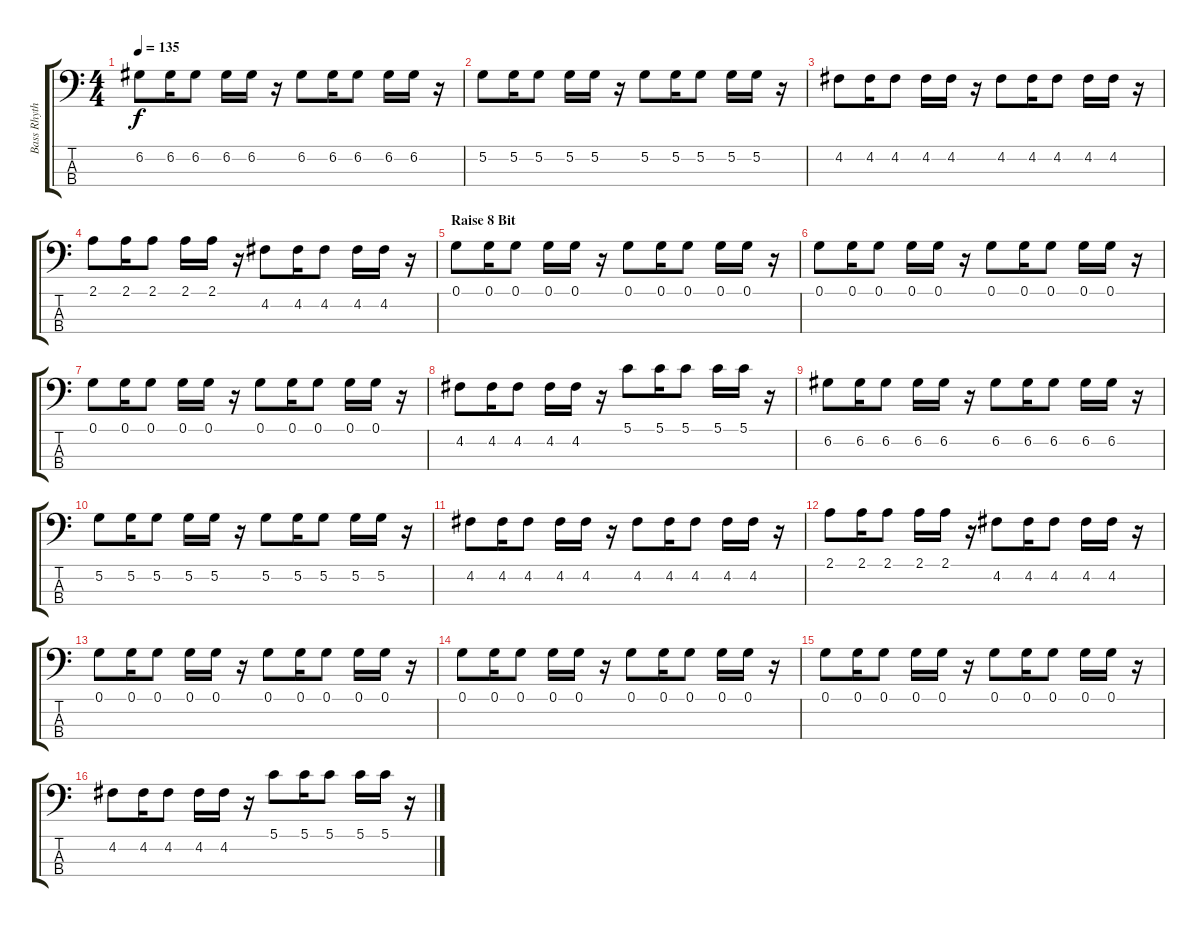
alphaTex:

\track ("Bass Rhythm High" "Bass Rhyth") {instrument synthbass1}
\staff {score tabs}
\tuning (G2 D2 A1 E1) {hide}
\ts (4 4)
\tempo 135
\clef f4
\ks c
6.2.8{dy f} 6.2.16 6.2.8 6.2.16 6.2.16 r.16 6.2.8 6.2.16 6.2.8 6.2.16 6.2.16 r.16 |
5.2.8 5.2.16 5.2.8 5.2.16 5.2.16 r.16 5.2.8 5.2.16 5.2.8 5.2.16 5.2.16 r.16 |
4.2.8 4.2.16 4.2.8 4.2.16 4.2.16 r.16 4.2.8 4.2.16 4.2.8 4.2.16 4.2.16 r.16 |
2.1.8 2.1.16 2.1.8 2.1.16 2.1.16 r.16 4.2.8 4.2.16 4.2.8 4.2.16 4.2.16 r.16 |
\section ("" "Raise 8 Bit")
0.1.8 0.1.16 0.1.8 0.1.16 0.1.16 r.16 0.1.8 0.1.16 0.1.8 0.1.16 0.1.16 r.16 |
0.1.8 0.1.16 0.1.8 0.1.16 0.1.16 r.16 0.1.8 0.1.16 0.1.8 0.1.16 0.1.16 r.16 |
0.1.8 0.1.16 0.1.8 0.1.16 0.1.16 r.16 0.1.8 0.1.16 0.1.8 0.1.16 0.1.16 r.16 |
4.2.8 4.2.16 4.2.8 4.2.16 4.2.16 r.16 5.1.8 5.1.16 5.1.8 5.1.16 5.1.16 r.16 |
6.2.8 6.2.16 6.2.8 6.2.16 6.2.16 r.16 6.2.8 6.2.16 6.2.8 6.2.16 6.2.16 r.16 |
5.2.8 5.2.16 5.2.8 5.2.16 5.2.16 r.16 5.2.8 5.2.16 5.2.8 5.2.16 5.2.16 r.16 |
4.2.8 4.2.16 4.2.8 4.2.16 4.2.16 r.16 4.2.8 4.2.16 4.2.8 4.2.16 4.2.16 r.16 |
2.1.8 2.1.16 2.1.8 2.1.16 2.1.16 r.16 4.2.8 4.2.16 4.2.8 4.2.16 4.2.16 r.16 |
0.1.8 0.1.16 0.1.8 0.1.16 0.1.16 r.16 0.1.8 0.1.16 0.1.8 0.1.16 0.1.16 r.16 |
0.1.8 0.1.16 0.1.8 0.1.16 0.1.16 r.16 0.1.8 0.1.16 0.1.8 0.1.16 0.1.16 r.16 |
0.1.8 0.1.16 0.1.8 0.1.16 0.1.16 r.16 0.1.8 0.1.16 0.1.8 0.1.16 0.1.16 r.16 |
4.2.8 4.2.16 4.2.8 4.2.16 4.2.16 r.16 5.1.8 5.1.16 5.1.8 5.1.16 5.1.16 r.16
